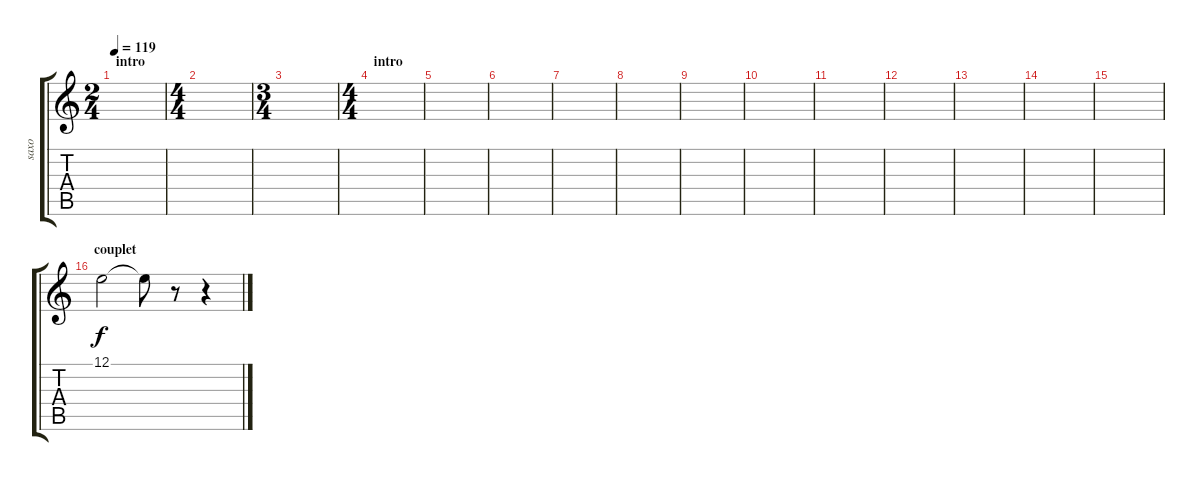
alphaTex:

\track ("saxo" "saxo") {instrument tenorsax}
\staff {score tabs}
\tuning (E4 B3 G3 D3 A2 E2) {hide}
\ts (2 4)
\section ("" "intro")
\tempo 119
\clef g2
\ks c
|
\ts (4 4)
|
\ts (3 4)
|
\ts (4 4)
\section ("" "intro")
|
|
|
|
|
|
|
|
|
|
|
|
\section ("" "couplet")
12.1.2 12.1{t}.8 r.8 r.4
